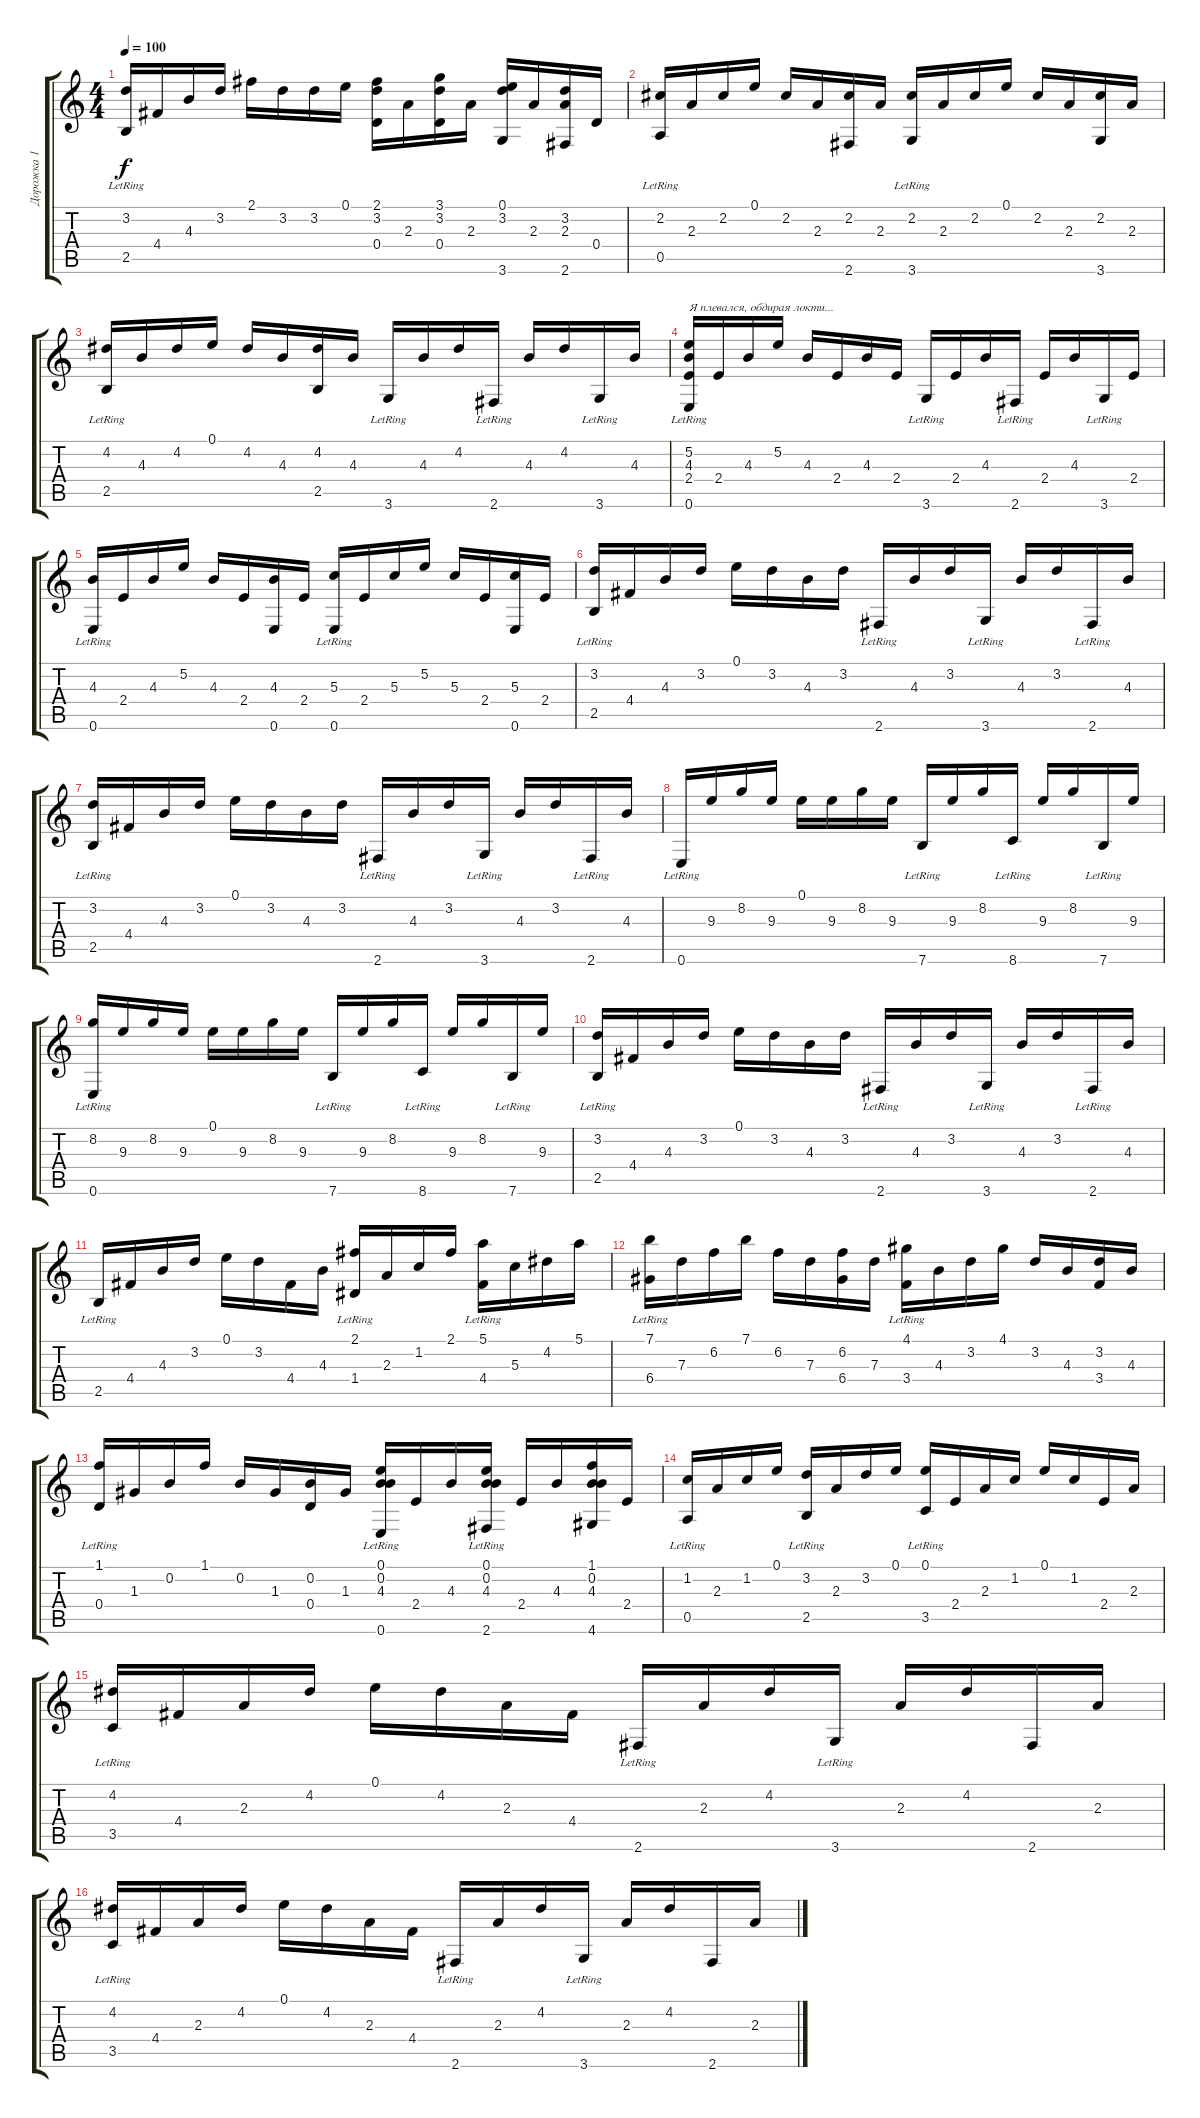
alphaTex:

\track ("Дорожка 1" "Дорожка 1") {instrument acousticguitarnylon}
\staff {score tabs}
\tuning (E4 B3 G3 D3 A2 E2) {hide}
\ts (4 4)
\tempo 100
\clef g2
\ks c
(3.2 2.5{lr}).16{dy f} 4.4.16 4.3.16 3.2.16 2.1.16 3.2.16 3.2.16 0.1.16 (2.1 3.2 0.4).16 2.3.16 (3.1 3.2 0.4).16 2.3.16 (0.1 3.2 3.6).16 2.3.16 (3.2 2.3 2.6).16 0.4.16 |
(2.2 0.5{lr}).16 2.3.16 2.2.16 0.1.16 2.2.16 2.3.16 (2.2 2.6).16 2.3.16 (2.2 3.6{lr}).16 2.3.16 2.2.16 0.1.16 2.2.16 2.3.16 (2.2 3.6).16 2.3.16 |
(4.2 2.5{lr}).16 4.3.16 4.2.16 0.1.16 4.2.16 4.3.16 (4.2 2.5).16 4.3.16 3.6{lr}.16 4.3.16 4.2.16 2.6{lr}.16 4.3.16 4.2.16 3.6{lr}.16 4.3.16 |
(5.2 4.3 2.4 0.6{lr}).16{txt "Я плевался, обдирая локти..."} 2.4.16 4.3.16 5.2.16 4.3.16 2.4.16 4.3.16 2.4.16 3.6{lr}.16 2.4.16 4.3.16 2.6{lr}.16 2.4.16 4.3.16 3.6{lr}.16 2.4.16 |
(4.3 0.6{lr}).16 2.4.16 4.3.16 5.2.16 4.3.16 2.4.16 (4.3 0.6).16 2.4.16 (5.3 0.6{lr}).16 2.4.16 5.3.16 5.2.16 5.3.16 2.4.16 (5.3 0.6).16 2.4.16 |
(3.2{lr} 2.5{lr}).16 4.4.16 4.3.16 3.2.16 0.1.16 3.2.16 4.3.16 3.2.16 2.6{lr}.16 4.3.16 3.2.16 3.6{lr}.16 4.3.16 3.2.16 2.6{lr}.16 4.3.16 |
(3.2{lr} 2.5{lr}).16 4.4.16 4.3.16 3.2.16 0.1.16 3.2.16 4.3.16 3.2.16 2.6{lr}.16 4.3.16 3.2.16 3.6{lr}.16 4.3.16 3.2.16 2.6{lr}.16 4.3.16 |
0.6{lr}.16 9.3.16 8.2.16 9.3.16 0.1.16 9.3.16 8.2.16 9.3.16 7.6{lr}.16 9.3.16 8.2.16 8.6{lr}.16 9.3.16 8.2.16 7.6{lr}.16 9.3.16 |
(8.2 0.6{lr}).16 9.3.16 8.2.16 9.3.16 0.1.16 9.3.16 8.2.16 9.3.16 7.6{lr}.16 9.3.16 8.2.16 8.6{lr}.16 9.3.16 8.2.16 7.6{lr}.16 9.3.16 |
(3.2{lr} 2.5{lr}).16 4.4.16 4.3.16 3.2.16 0.1.16 3.2.16 4.3.16 3.2.16 2.6{lr}.16 4.3.16 3.2.16 3.6{lr}.16 4.3.16 3.2.16 2.6{lr}.16 4.3.16 |
2.5{lr}.16 4.4.16 4.3.16 3.2.16 0.1.16 3.2.16 4.4.16 4.3.16 (2.1 1.4{lr}).16 2.3.16 1.2.16 2.1.16 (5.1{lr} 4.4{lr}).16 5.3.16 4.2.16 5.1.16 |
(7.1{lr} 6.4{lr}).16 7.3.16 6.2.16 7.1.16 6.2.16 7.3.16 (6.2 6.4).16 7.3.16 (4.1{lr} 3.4{lr}).16 4.3.16 3.2.16 4.1.16 3.2.16 4.3.16 (3.2 3.4).16 4.3.16 |
(1.1{lr} 0.4{lr}).16 1.3.16 0.2.16 1.1.16 0.2.16 1.3.16 (0.2 0.4).16 1.3.16 (0.1 0.2 4.3 0.6{lr}).16 2.4.16 4.3.16 (0.1 0.2 4.3 2.6{lr}).16 2.4.16 4.3.16 (1.1 0.2 4.3 4.6).16 2.4.16 |
(1.2 0.5{lr}).16 2.3.16 1.2.16 0.1.16 (3.2 2.5{lr}).16 2.3.16 3.2.16 0.1.16 (0.1 3.5{lr}).16 2.4.16 2.3.16 1.2.16 0.1.16 1.2.16 2.4.16 2.3.16 |
(4.2 3.5{lr}).16 4.4.16 2.3.16 4.2.16 0.1.16 4.2.16 2.3.16 4.4.16 2.6{lr}.16 2.3.16 4.2.16 3.6{lr}.16 2.3.16 4.2.16 2.6.16 2.3.16 |
(4.2 3.5{lr}).16 4.4.16 2.3.16 4.2.16 0.1.16 4.2.16 2.3.16 4.4.16 2.6{lr}.16 2.3.16 4.2.16 3.6{lr}.16 2.3.16 4.2.16 2.6.16 2.3.16
